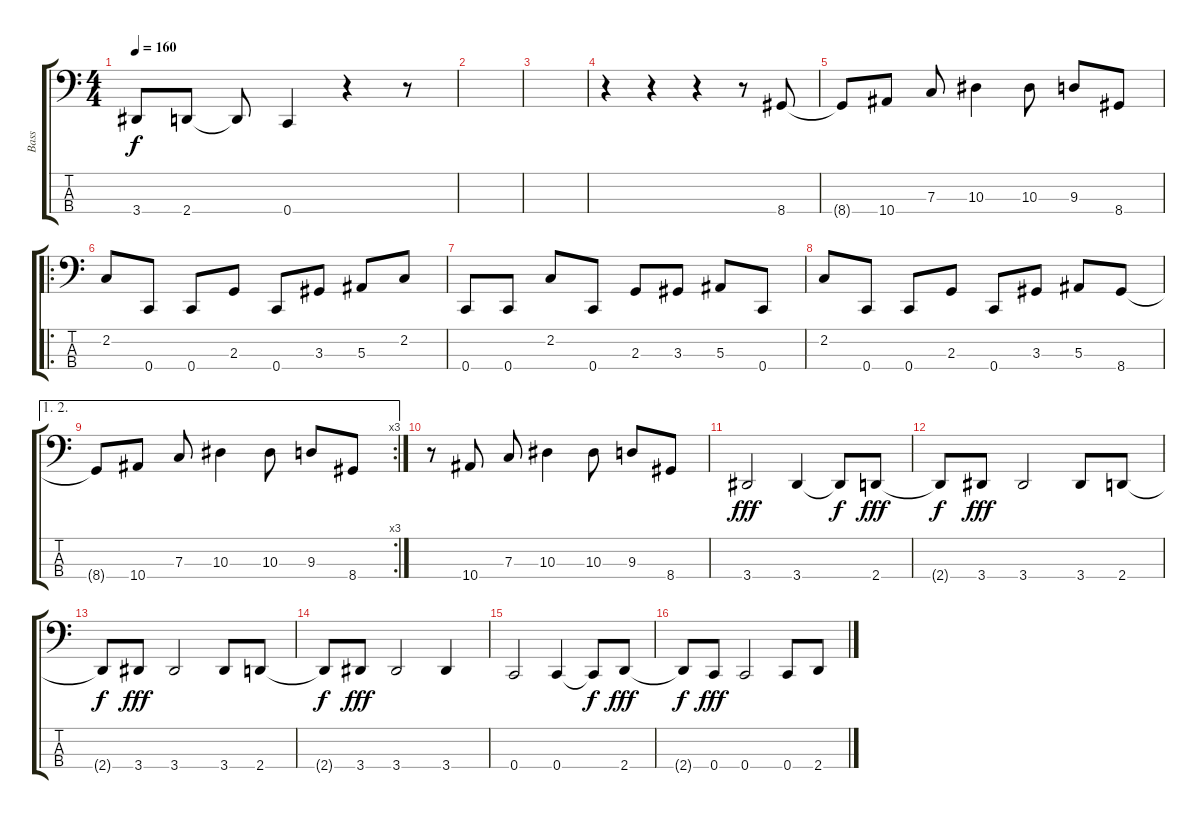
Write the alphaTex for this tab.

\track ("Bass" "Bass") {instrument electricbassfinger}
\staff {score tabs}
\tuning (Eb2 Bb1 F1 C1) {hide}
\ts (4 4)
\tempo 160
\clef f4
\ks c
3.4{t}.8{dy f} 2.4.8 2.4{t}.8 0.4.4 r.4 r.8 |
|
|
r.4 r.4 r.4 r.8 8.4.8 |
8.4{t}.8 10.4.8 7.3.8 10.3.4 10.3.8 9.3.8 8.4.8 |
\ro
2.2.8 0.4.8 0.4.8 2.3.8 0.4.8 3.3.8 5.3.8 2.2.8 |
0.4.8 0.4.8 2.2.8 0.4.8 2.3.8 3.3.8 5.3.8 0.4.8 |
2.2.8 0.4.8 0.4.8 2.3.8 0.4.8 3.3.8 5.3.8 8.4.8 |
\ae (1 2)
\rc 3
8.4{t}.8 10.4.8 7.3.8 10.3.4 10.3.8 9.3.8 8.4.8 |
r.8 10.4.8 7.3.8 10.3.4 10.3.8 9.3.8 8.4.8 |
3.4.2{dy fff} 3.4.4 3.4{t}.8{dy f} 2.4.8{dy fff} |
2.4{t}.8{dy f} 3.4.8{dy fff} 3.4.2 3.4.8 2.4.8 |
2.4{t}.8{dy f} 3.4.8{dy fff} 3.4.2 3.4.8 2.4.8 |
2.4{t}.8{dy f} 3.4.8{dy fff} 3.4.2 3.4.4 |
0.4.2 0.4.4 0.4{t}.8{dy f} 2.4.8{dy fff} |
2.4{t}.8{dy f} 0.4.8{dy fff} 0.4.2 0.4.8 2.4.8
